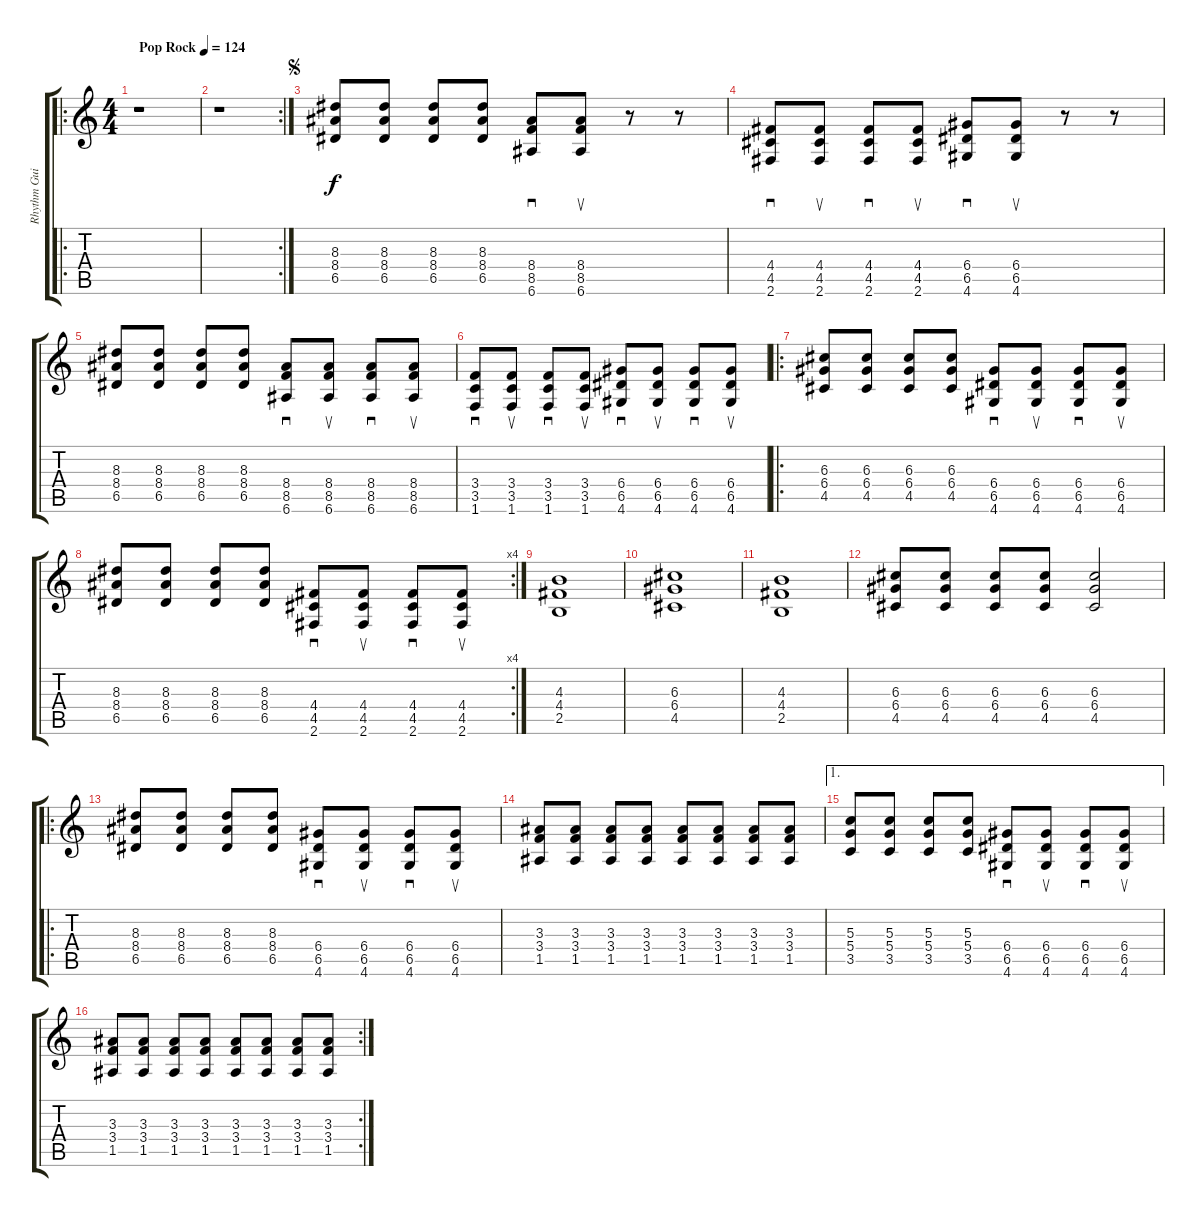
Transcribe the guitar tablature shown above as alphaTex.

\track ("Rhythm Guitar" "Rhythm Gui") {instrument distortionguitar}
\staff {score tabs}
\tuning (E4 B3 G3 D3 A2 E2) {hide}
\ro
\ts (4 4)
\tempo (124 "Pop Rock")
\clef g2
\ks c
r.1{dy f instrument distortionguitar} |
\rc 2
r.1 |
\jump segno
(8.3 8.4 6.5).8 (8.3 8.4 6.5).8 (8.3 8.4 6.5).8 (8.3 8.4 6.5).8 (8.4 8.5 6.6).8{sd} (8.4 8.5 6.6).8{su} r.8 r.8 |
(4.4 4.5 2.6).8{sd} (4.4 4.5 2.6).8{su} (4.4 4.5 2.6).8{sd} (4.4 4.5 2.6).8{su} (6.4 6.5 4.6).8{sd} (6.4 6.5 4.6).8{su} r.8 r.8 |
(8.3 8.4 6.5).8 (8.3 8.4 6.5).8 (8.3 8.4 6.5).8 (8.3 8.4 6.5).8 (8.4 8.5 6.6).8{sd} (8.4 8.5 6.6).8{su} (8.4 8.5 6.6).8{sd} (8.4 8.5 6.6).8{su} |
(3.4 3.5 1.6).8{sd} (3.4 3.5 1.6).8{su} (3.4 3.5 1.6).8{sd} (3.4 3.5 1.6).8{su} (6.4 6.5 4.6).8{sd} (6.4 6.5 4.6).8{su} (6.4 6.5 4.6).8{sd} (6.4 6.5 4.6).8{su} |
\ro
(6.3 6.4 4.5).8 (6.3 6.4 4.5).8 (6.3 6.4 4.5).8 (6.3 6.4 4.5).8 (6.4 6.5 4.6).8{sd} (6.4 6.5 4.6).8{su} (6.4 6.5 4.6).8{sd} (6.4 6.5 4.6).8{su} |
\rc 4
(8.3 8.4 6.5).8 (8.3 8.4 6.5).8 (8.3 8.4 6.5).8 (8.3 8.4 6.5).8 (4.4 4.5 2.6).8{sd} (4.4 4.5 2.6).8{su} (4.4 4.5 2.6).8{sd} (4.4 4.5 2.6).8{su} |
(4.3 4.4 2.5).1 |
(6.3 6.4 4.5).1 |
(4.3 4.4 2.5).1 |
(6.3 6.4 4.5).8 (6.3 6.4 4.5).8 (6.3 6.4 4.5).8 (6.3 6.4 4.5).8 (6.3 6.4 4.5).2 |
\ro
(8.3 8.4 6.5).8 (8.3 8.4 6.5).8 (8.3 8.4 6.5).8 (8.3 8.4 6.5).8 (6.4 6.5 4.6).8{sd} (6.4 6.5 4.6).8{su} (6.4 6.5 4.6).8{sd} (6.4 6.5 4.6).8{su} |
(3.3 3.4 1.5).8 (3.3 3.4 1.5).8 (3.3 3.4 1.5).8 (3.3 3.4 1.5).8 (3.3 3.4 1.5).8 (3.3 3.4 1.5).8 (3.3 3.4 1.5).8 (3.3 3.4 1.5).8 |
\ae 1
(5.3 5.4 3.5).8 (5.3 5.4 3.5).8 (5.3 5.4 3.5).8 (5.3 5.4 3.5).8 (6.4 6.5 4.6).8{sd} (6.4 6.5 4.6).8{su} (6.4 6.5 4.6).8{sd} (6.4 6.5 4.6).8{su} |
\rc 2
(3.3 3.4 1.5).8 (3.3 3.4 1.5).8 (3.3 3.4 1.5).8 (3.3 3.4 1.5).8 (3.3 3.4 1.5).8 (3.3 3.4 1.5).8 (3.3 3.4 1.5).8 (3.3 3.4 1.5).8
